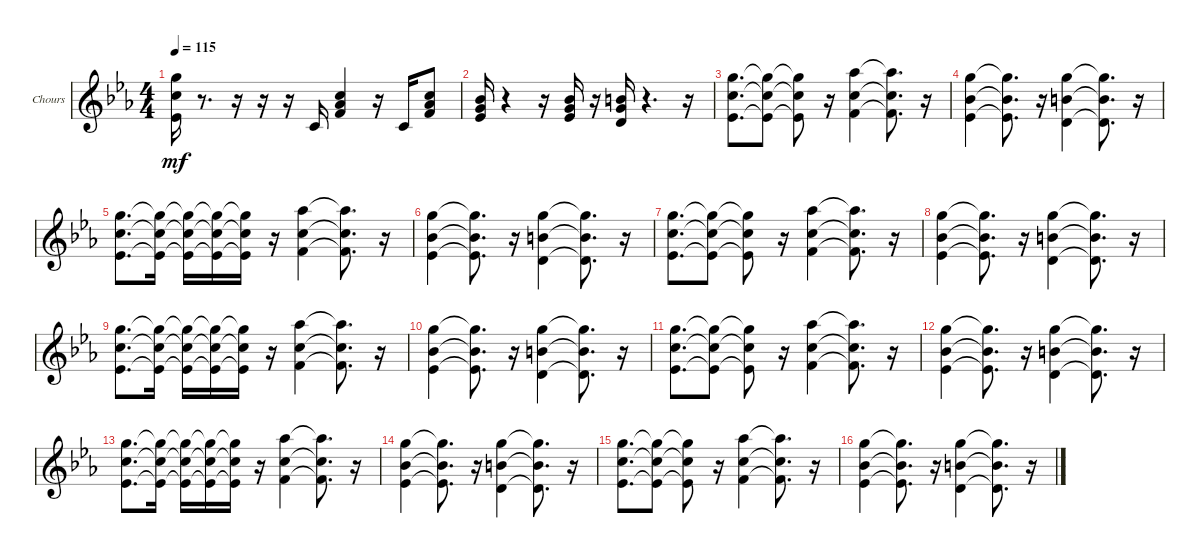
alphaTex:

\bracketExtendMode groupsimilarinstruments
\firstSystemTrackNameOrientation horizontal
\otherSystemsTrackNameOrientation horizontal
\track ("Brass" "Chours") {solo instrument violin}
\staff {score}
\tuning (E5 A4 D4 G3)
\ts (4 4)
\tempo 115
\clef g2
\ks eb
(1.3 3.2 3.1).16{dy mf} r.8{d} r.16 r.16 r.16 5.4.16 (3.3 13.4 3.2).4 r.16 5.4.16 (3.3 13.4 3.2).8 |
(8.4 5.3 1.2).16 r.4 r.16 (1.3 12.4 1.2).16 r.16 (0.3 12.4 2.2).16 r.4{d} r.16 |
(1.3 3.2 3.1).8{d} (1.3{t} 3.2{t} 3.1{t}).8 (1.3{t} 3.2{t} 3.1{t}).8 r.16 (3.3 3.2 4.1).4 (3.3{t} 3.2{t} 4.1{t}).8{d} r.16 |
(1.3 1.2 3.1).4 (1.3{t} 1.2{t} 3.1{t}).8{d} r.16 (0.3 2.2 3.1).4 (0.3{t} 2.2{t} 3.1{t}).8{d} r.16 |
(1.3 3.2 3.1).8{d} (1.3{t} 3.2{t} 3.1{t}).16 (1.3{t} 3.2{t} 3.1{t}).16 (1.3{t} 3.2{t} 3.1{t}).16 (1.3{t} 3.2{t} 3.1{t}).16 r.16 (3.3 3.2 4.1).4 (3.3{t} 3.2{t} 4.1{t}).8{d} r.16 |
(1.3 1.2 3.1).4 (1.3{t} 1.2{t} 3.1{t}).8{d} r.16 (0.3 2.2 3.1).4 (0.3{t} 2.2{t} 3.1{t}).8{d} r.16 |
(1.3 3.2 3.1).8{d} (1.3{t} 3.2{t} 3.1{t}).8 (1.3{t} 3.2{t} 3.1{t}).8 r.16 (3.3 3.2 4.1).4 (3.3{t} 3.2{t} 4.1{t}).8{d} r.16 |
(1.3 1.2 3.1).4 (1.3{t} 1.2{t} 3.1{t}).8{d} r.16 (0.3 2.2 3.1).4 (0.3{t} 2.2{t} 3.1{t}).8{d} r.16 |
(1.3 3.2 3.1).8{d} (1.3{t} 3.2{t} 3.1{t}).16 (1.3{t} 3.2{t} 3.1{t}).16 (1.3{t} 3.2{t} 3.1{t}).16 (1.3{t} 3.2{t} 3.1{t}).16 r.16 (3.3 3.2 4.1).4 (3.3{t} 3.2{t} 4.1{t}).8{d} r.16 |
(1.3 1.2 3.1).4 (1.3{t} 1.2{t} 3.1{t}).8{d} r.16 (0.3 2.2 3.1).4 (0.3{t} 2.2{t} 3.1{t}).8{d} r.16 |
(1.3 3.2 3.1).8{d} (1.3{t} 3.2{t} 3.1{t}).8 (1.3{t} 3.2{t} 3.1{t}).8 r.16 (3.3 3.2 4.1).4 (3.3{t} 3.2{t} 4.1{t}).8{d} r.16 |
(1.3 1.2 3.1).4 (1.3{t} 1.2{t} 3.1{t}).8{d} r.16 (0.3 2.2 3.1).4 (0.3{t} 2.2{t} 3.1{t}).8{d} r.16 |
(1.3 3.2 3.1).8{d} (1.3{t} 3.2{t} 3.1{t}).16 (1.3{t} 3.2{t} 3.1{t}).16 (1.3{t} 3.2{t} 3.1{t}).16 (1.3{t} 3.2{t} 3.1{t}).16 r.16 (3.3 3.2 4.1).4 (3.3{t} 3.2{t} 4.1{t}).8{d} r.16 |
(1.3 1.2 3.1).4 (1.3{t} 1.2{t} 3.1{t}).8{d} r.16 (0.3 2.2 3.1).4 (0.3{t} 2.2{t} 3.1{t}).8{d} r.16 |
(1.3 3.2 3.1).8{d} (1.3{t} 3.2{t} 3.1{t}).8 (1.3{t} 3.2{t} 3.1{t}).8 r.16 (3.3 3.2 4.1).4 (3.3{t} 3.2{t} 4.1{t}).8{d} r.16 |
(1.3 1.2 3.1).4 (1.3{t} 1.2{t} 3.1{t}).8{d} r.16 (0.3 2.2 3.1).4 (0.3{t} 2.2{t} 3.1{t}).8{d} r.16
